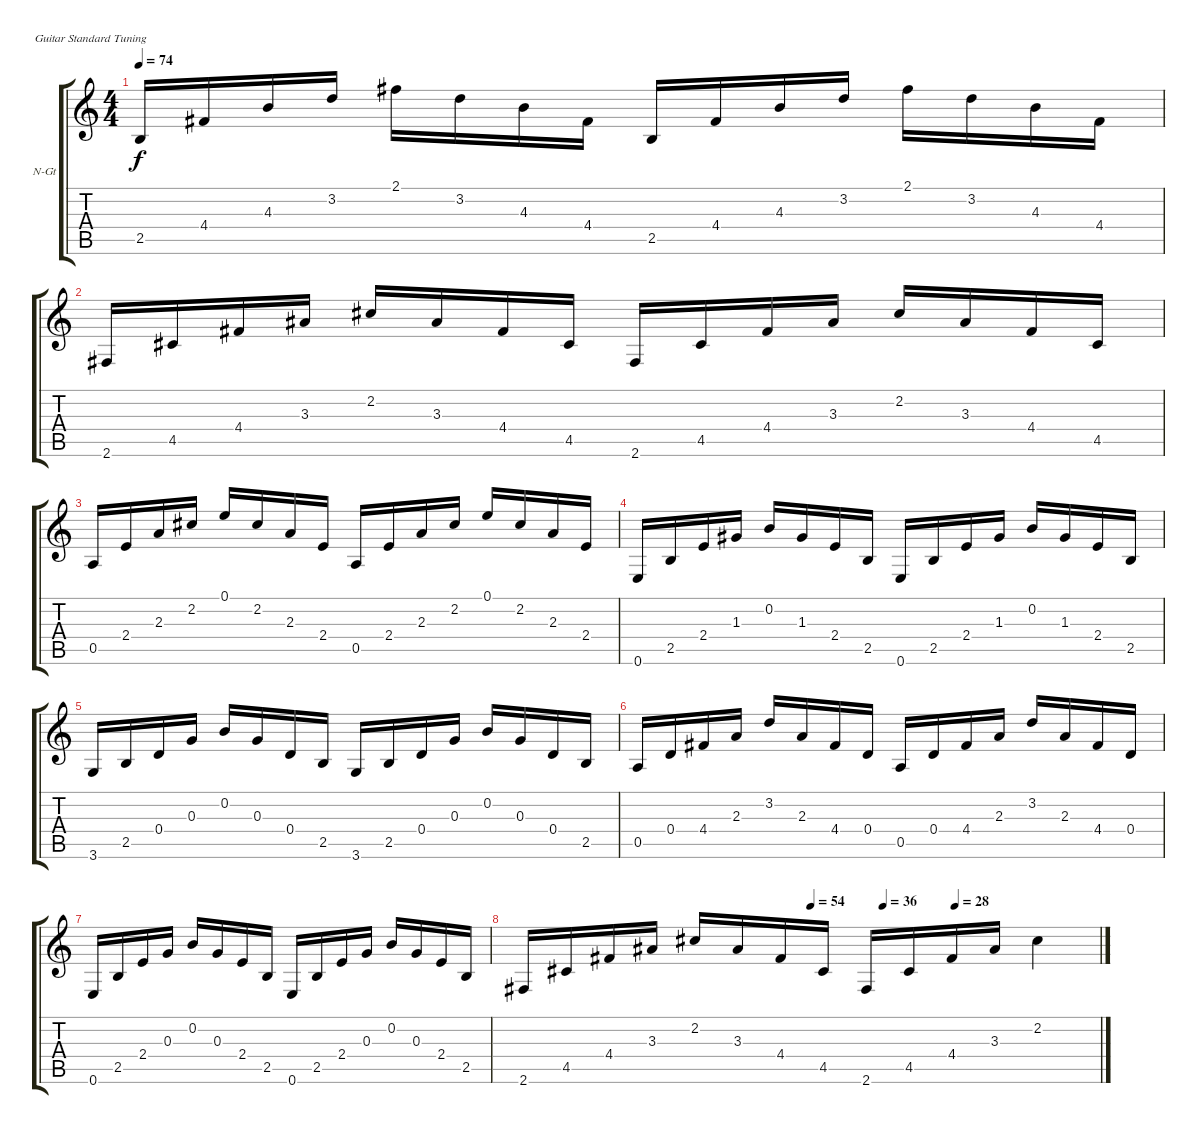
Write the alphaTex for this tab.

\bracketExtendMode groupsimilarinstruments
\firstSystemTrackNameOrientation horizontal
\otherSystemsTrackNameOrientation horizontal
\track ("Track 1" "N-Gt") {instrument acousticguitarnylon}
\staff {score tabs}
\tuning (E4 B3 G3 D3 A2 E2)
\ts (4 4)
\tempo 74
\clef g2
\ks c
2.5.16{dy f} 4.4.16 4.3.16 3.2.16 2.1.16 3.2.16 4.3.16 4.4.16 2.5.16 4.4.16 4.3.16 3.2.16 2.1.16 3.2.16 4.3.16 4.4.16 |
2.6.16 4.5.16 4.4.16 3.3.16 2.2.16 3.3.16 4.4.16 4.5.16 2.6.16 4.5.16 4.4.16 3.3.16 2.2.16 3.3.16 4.4.16 4.5.16 |
0.5.16 2.4.16 2.3.16 2.2.16 0.1.16 2.2.16 2.3.16 2.4.16 0.5.16 2.4.16 2.3.16 2.2.16 0.1.16 2.2.16 2.3.16 2.4.16 |
0.6.16 2.5.16 2.4.16 1.3.16 0.2.16 1.3.16 2.4.16 2.5.16 0.6.16 2.5.16 2.4.16 1.3.16 0.2.16 1.3.16 2.4.16 2.5.16 |
3.6.16 2.5.16 0.4.16 0.3.16 0.2.16 0.3.16 0.4.16 2.5.16 3.6.16 2.5.16 0.4.16 0.3.16 0.2.16 0.3.16 0.4.16 2.5.16 |
0.5.16 0.4.16 4.4.16 2.3.16 3.2.16 2.3.16 4.4.16 0.4.16 0.5.16 0.4.16 4.4.16 2.3.16 3.2.16 2.3.16 4.4.16 0.4.16 |
0.6.16 2.5.16 2.4.16 0.3.16 0.2.16 0.3.16 2.4.16 2.5.16 0.6.16 2.5.16 2.4.16 0.3.16 0.2.16 0.3.16 2.4.16 2.5.16 |
\tempo (54 0.5)
\tempo (36 0.625)
\tempo (28 0.75)
2.6.16 4.5.16 4.4.16 3.3.16 2.2.16 3.3.16 4.4.16 4.5.16 2.6.16 4.5.16 4.4.16 3.3.16 2.2.4
